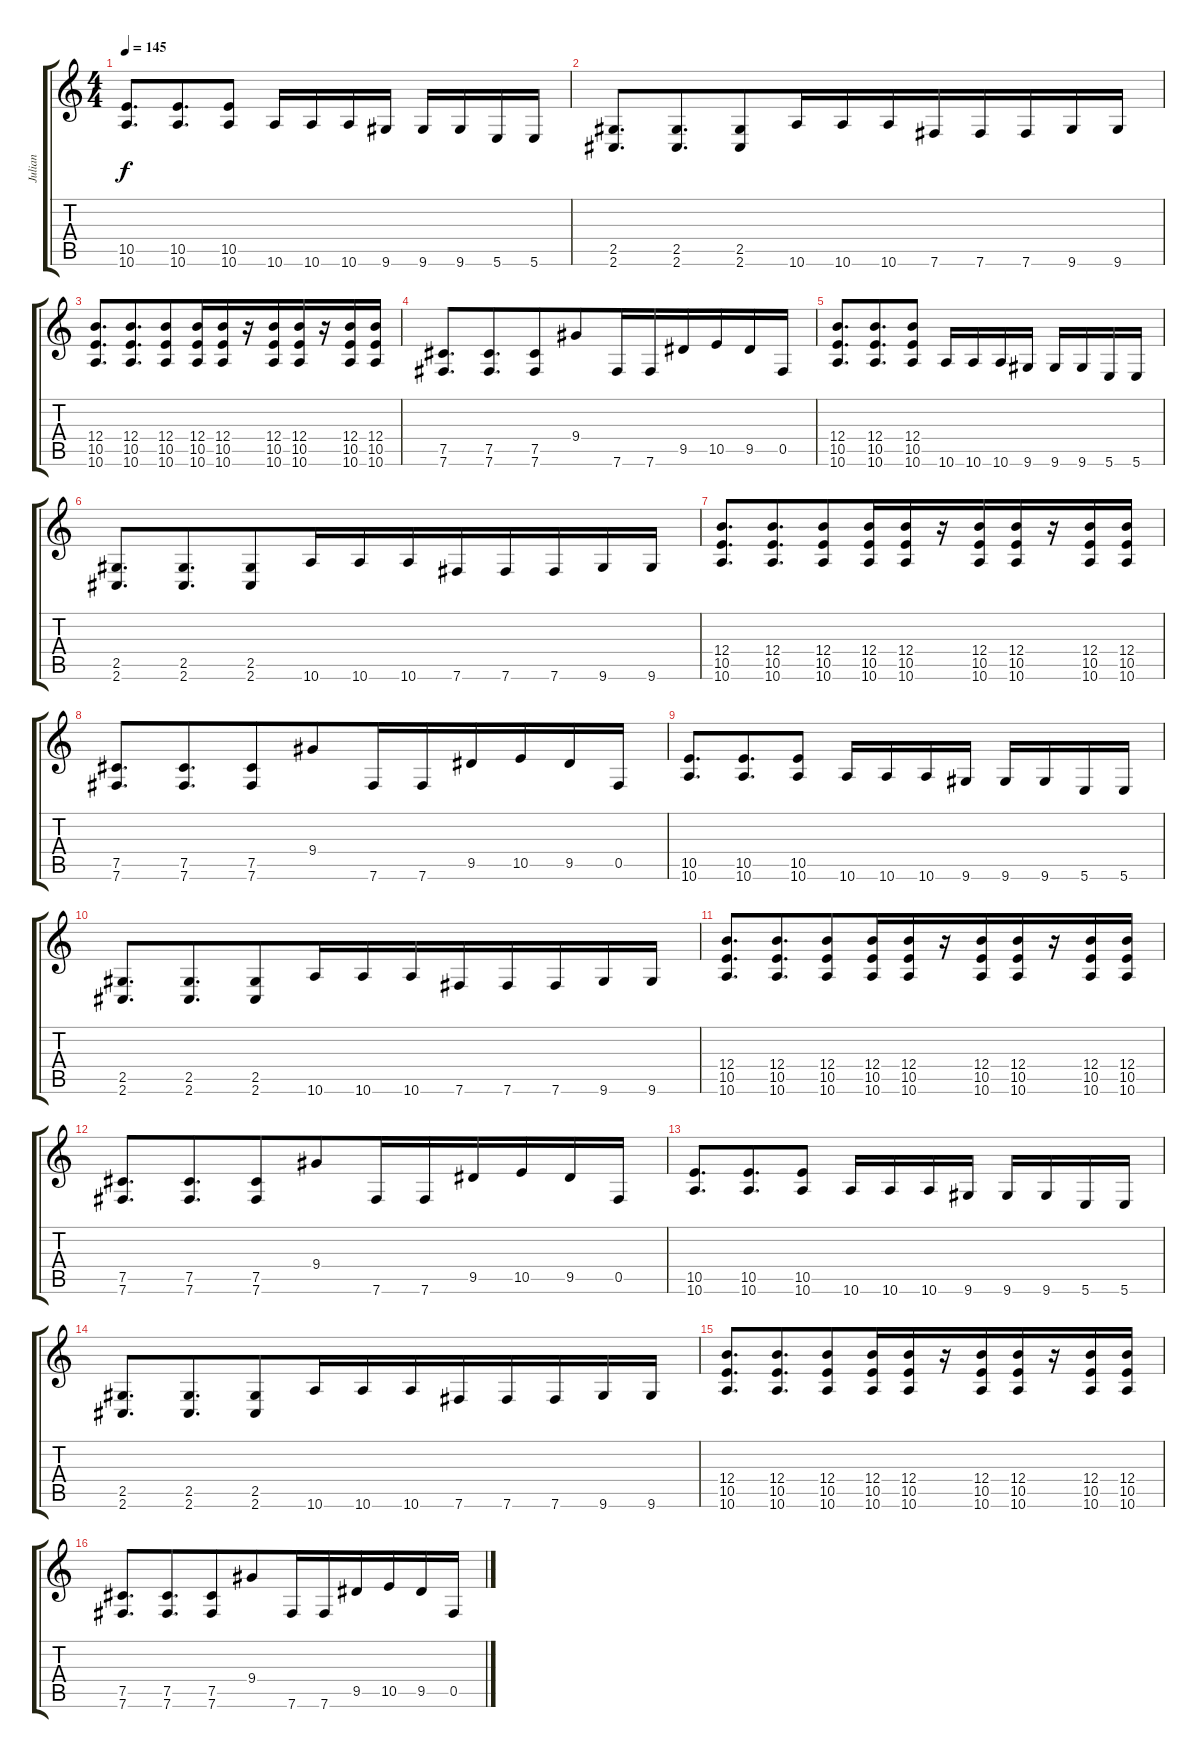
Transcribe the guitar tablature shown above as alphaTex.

\track ("Julian" "Julian") {instrument overdrivenguitar}
\staff {score tabs}
\tuning (Db4 Ab3 E3 B2 Gb2 B1) {hide}
\ts (4 4)
\tempo 145
\clef g2
\ks c
(10.5 10.6).8{d dy f beam merge} (10.5 10.6).8{d beam merge} (10.5 10.6).8 10.6.16{beam merge} 10.6.16 10.6.16 9.6.16 9.6.16{beam merge} 9.6.16{beam merge} 5.6.16{beam merge} 5.6.16 |
(2.5 2.6).8{d beam merge} (2.5 2.6).8{d beam merge} (2.5 2.6).8{beam merge} 10.6.16{beam merge} 10.6.16{beam merge} 10.6.16{beam merge} 7.6.16{beam merge} 7.6.16{beam merge} 7.6.16 9.6.16 9.6.16 |
(12.4 10.5 10.6).8{d beam merge} (12.4 10.5 10.6).8{d beam merge} (12.4 10.5 10.6).8{beam merge} (12.4 10.5 10.6).16{beam merge} (12.4 10.5 10.6).16 r.16{beam merge} (12.4 10.5 10.6).16{beam merge} (12.4 10.5 10.6).16{beam merge} r.16{beam merge} (12.4 10.5 10.6).16{beam merge} (12.4 10.5 10.6).16 |
(7.5 7.6).8{d beam merge} (7.5 7.6).8{d beam merge} (7.5 7.6).8{beam merge} 9.4.8 7.6.16{beam merge} 7.6.16{beam merge} 9.5.16 10.5.16{beam merge} 9.5.16{beam merge} 0.5.16 |
(12.4 10.5 10.6).8{d beam merge} (12.4 10.5 10.6).8{d beam merge} (12.4 10.5 10.6).8 10.6.16{beam merge} 10.6.16 10.6.16 9.6.16 9.6.16{beam merge} 9.6.16{beam merge} 5.6.16{beam merge} 5.6.16 |
(2.5 2.6).8{d beam merge} (2.5 2.6).8{d beam merge} (2.5 2.6).8{beam merge} 10.6.16{beam merge} 10.6.16{beam merge} 10.6.16{beam merge} 7.6.16{beam merge} 7.6.16{beam merge} 7.6.16 9.6.16 9.6.16 |
(12.4 10.5 10.6).8{d beam merge} (12.4 10.5 10.6).8{d beam merge} (12.4 10.5 10.6).8{beam merge} (12.4 10.5 10.6).16{beam merge} (12.4 10.5 10.6).16 r.16{beam merge} (12.4 10.5 10.6).16{beam merge} (12.4 10.5 10.6).16{beam merge} r.16{beam merge} (12.4 10.5 10.6).16{beam merge} (12.4 10.5 10.6).16 |
(7.5 7.6).8{d beam merge} (7.5 7.6).8{d beam merge} (7.5 7.6).8{beam merge} 9.4.8 7.6.16{beam merge} 7.6.16{beam merge} 9.5.16 10.5.16{beam merge} 9.5.16{beam merge} 0.5.16 |
(10.5 10.6).8{d beam merge} (10.5 10.6).8{d beam merge} (10.5 10.6).8 10.6.16{beam merge} 10.6.16 10.6.16 9.6.16 9.6.16{beam merge} 9.6.16{beam merge} 5.6.16{beam merge} 5.6.16 |
(2.5 2.6).8{d beam merge} (2.5 2.6).8{d beam merge} (2.5 2.6).8{beam merge} 10.6.16{beam merge} 10.6.16{beam merge} 10.6.16{beam merge} 7.6.16{beam merge} 7.6.16{beam merge} 7.6.16 9.6.16 9.6.16 |
(12.4 10.5 10.6).8{d beam merge} (12.4 10.5 10.6).8{d beam merge} (12.4 10.5 10.6).8{beam merge} (12.4 10.5 10.6).16{beam merge} (12.4 10.5 10.6).16 r.16{beam merge} (12.4 10.5 10.6).16{beam merge} (12.4 10.5 10.6).16{beam merge} r.16{beam merge} (12.4 10.5 10.6).16{beam merge} (12.4 10.5 10.6).16 |
(7.5 7.6).8{d beam merge} (7.5 7.6).8{d beam merge} (7.5 7.6).8{beam merge} 9.4.8 7.6.16{beam merge} 7.6.16{beam merge} 9.5.16 10.5.16{beam merge} 9.5.16{beam merge} 0.5.16 |
(10.5 10.6).8{d beam merge} (10.5 10.6).8{d beam merge} (10.5 10.6).8 10.6.16{beam merge} 10.6.16 10.6.16 9.6.16 9.6.16{beam merge} 9.6.16{beam merge} 5.6.16{beam merge} 5.6.16 |
(2.5 2.6).8{d beam merge} (2.5 2.6).8{d beam merge} (2.5 2.6).8{beam merge} 10.6.16{beam merge} 10.6.16{beam merge} 10.6.16{beam merge} 7.6.16{beam merge} 7.6.16{beam merge} 7.6.16 9.6.16 9.6.16 |
(12.4 10.5 10.6).8{d beam merge} (12.4 10.5 10.6).8{d beam merge} (12.4 10.5 10.6).8{beam merge} (12.4 10.5 10.6).16{beam merge} (12.4 10.5 10.6).16 r.16{beam merge} (12.4 10.5 10.6).16{beam merge} (12.4 10.5 10.6).16{beam merge} r.16{beam merge} (12.4 10.5 10.6).16{beam merge} (12.4 10.5 10.6).16 |
(7.5 7.6).8{d beam merge} (7.5 7.6).8{d beam merge} (7.5 7.6).8{beam merge} 9.4.8 7.6.16{beam merge} 7.6.16{beam merge} 9.5.16 10.5.16{beam merge} 9.5.16{beam merge} 0.5.16
